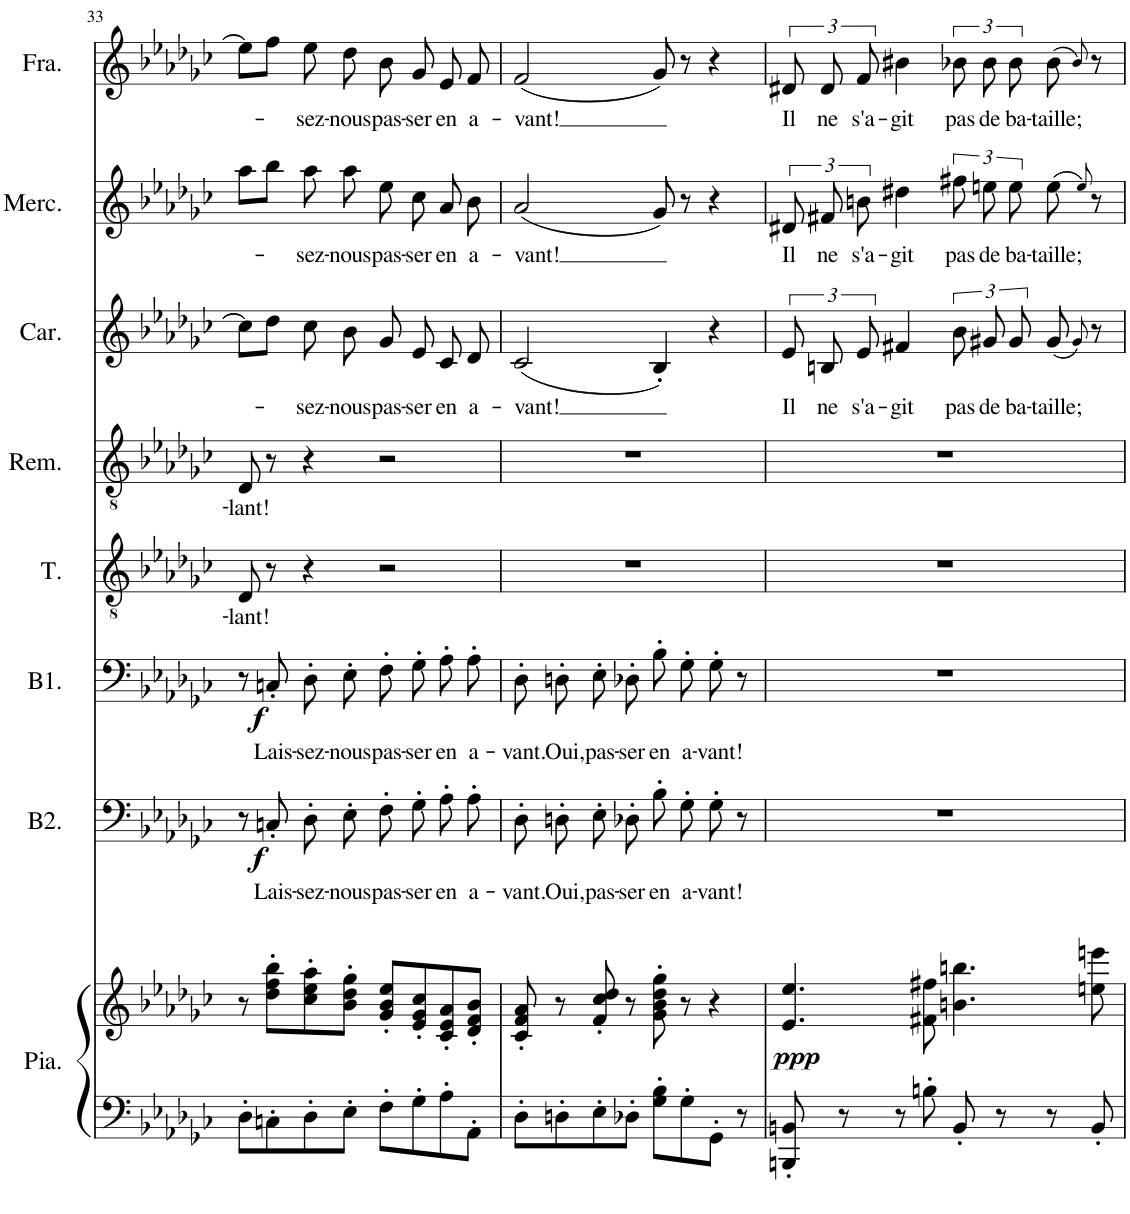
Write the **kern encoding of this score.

**kern	**kern	**dynam	**kern	**text	**dynam	**kern	**text	**dynam	**kern	**text	**kern	**text	**kern	**text	**kern	**text	**kern	**text
*part8	*part8	*part8	*part7	*part7	*part7	*part6	*part6	*part6	*part5	*part5	*part4	*part4	*part3	*part3	*part2	*part2	*part1	*part1
*staff9	*staff8	*staff8/9	*staff7	*staff7	*staff7	*staff6	*staff6	*staff6	*staff5	*staff5	*staff4	*staff4	*staff3	*staff3	*staff2	*staff2	*staff1	*staff1
*I"Piano	*	*	*I"Basse 2	*	*	*I"Basse 1	*	*	*I"Ténor	*	*I"Remendado	*	*I"Carmen	*	*I"Mercedes	*	*I"Fraquita	*
*I'Pia.	*	*	*I'B2.	*	*	*I'B1.	*	*	*I'T.	*	*I'Rem.	*	*I'Car.	*	*I'Merc.	*	*I'Fra.	*
!!LO:PB:g=z
*clefF4	*clefG2	*	*clefF4	*	*	*clefF4	*	*	*clefGv2	*	*clefGv2	*	*clefG2	*	*clefG2	*	*clefG2	*
*k[b-e-a-d-g-c-]	*k[b-e-a-d-g-c-]	*	*k[b-e-a-d-g-c-]	*	*	*k[b-e-a-d-g-c-]	*	*	*k[b-e-a-d-g-c-]	*	*k[b-e-a-d-g-c-]	*	*k[b-e-a-d-g-c-]	*	*k[b-e-a-d-g-c-]	*	*k[b-e-a-d-g-c-]	*
*M4/4	*M4/4	*	*M4/4	*	*	*M4/4	*	*	*M4/4	*	*M4/4	*	*M4/4	*	*M4/4	*	*M4/4	*
=33	=33	=33	=33	=33	=33	=33	=33	=33	=33	=33	=33	=33	=33	=33	=33	=33	=33	=33
!	!	!	!	!	!	!	!	!	!	!LO:LY:b	!	!LO:LY:b	!	!	!	!	!	!
8D-'\L	8r	.	8r	.	.	8r	.	.	8D-/	-lant!	8D-/	-lant!	8cc-\L]	.	8aa-\L	.	8ee-\L]	.
!	!	!	!	!LO:LY:b	!LO:DY:b	!	!LO:LY:b	!LO:DY:b	!	!	!	!	!	!	!	!	!	!
8Cn'\	8dd-\' 8ff\' 8bb-\'L	.	8Cn'/	Lais-	f	8Cn'/	Lais-	f	8r	.	8r	.	8dd-\J	.	8bb-\J	.	8ff\J	.
!	!	!	!	!LO:LY:b	!	!	!LO:LY:b	!	!	!	!	!	!	!LO:LY:b	!	!LO:LY:b	!	!LO:LY:b
8D-'\	8cc-\' 8ee-\' 8aa-\'	.	8D-'\L	-sez-	.	8D-'\L	-sez-	.	4r	.	4r	.	8cc-\	-sez-	8aa-\	-sez-	8ee-\	-sez-
!	!	!	!	!LO:LY:b	!	!	!LO:LY:b	!	!	!	!	!	!	!LO:LY:b	!	!LO:LY:b	!	!LO:LY:b
8E-'\J	8b-\' 8dd-\' 8gg-\'J	.	8E-'\J	-nous	.	8E-'\J	-nous	.	.	.	.	.	8b-\	-nous	8aa-\	-nous	8dd-\	-nous
!	!	!	!	!LO:LY:b	!	!	!LO:LY:b	!	!	!	!	!	!	!LO:LY:b	!	!LO:LY:b	!	!LO:LY:b
8F'\L	8g-/' 8b-/' 8ee-/'L	.	8F'\L	pas-	.	8F'\L	pas-	.	2r	.	2r	.	8g-/	pas-	8ee-\	pas-	8b-\	pas-
!	!	!	!	!LO:LY:b	!	!	!LO:LY:b	!	!	!	!	!	!	!LO:LY:b	!	!LO:LY:b	!	!LO:LY:b
8G-'\	8e-/' 8g-/' 8cc-/'	.	8G-'\J	-ser	.	8G-'\J	-ser	.	.	.	.	.	8e-/	-ser	8cc-\	-ser	8g-/	-ser
!	!	!	!	!LO:LY:b	!	!	!LO:LY:b	!	!	!	!	!	!	!LO:LY:b	!	!LO:LY:b	!	!LO:LY:b
8A-'\	8c-/' 8e-/' 8a-/'	.	8A-'\L	en	.	8A-'\L	en	.	.	.	.	.	8c-/	en	8a-/	en	8e-/	en
!	!	!	!	!LO:LY:b	!	!	!LO:LY:b	!	!	!	!	!	!	!LO:LY:b	!	!LO:LY:b	!	!LO:LY:b
8AA-'\J	8d-/' 8f/' 8b-/'J	.	8A-'\J	a-	.	8A-'\J	a-	.	.	.	.	.	8d-/	a-	8b-\	a-	8f/	a-
=34	=34	=34	=34	=34	=34	=34	=34	=34	=34	=34	=34	=34	=34	=34	=34	=34	=34	=34
!	!	!	!	!LO:LY:b	!	!	!LO:LY:b	!	!	!	!	!	!	!LO:LY:b	!	!LO:LY:b	!	!LO:LY:b
8D-'\L	8c-/' 8f/' 8a-/'	.	8D-'\L	-vant.	.	8D-'\L	-vant.	.	1r	.	1r	.	(2c-/	-vant!	(2a-/	-vant!	(2f/	-vant!
!	!	!	!	!LO:LY:b	!	!	!LO:LY:b	!	!	!	!	!	!	!	!	!	!	!
8Dn'\	8r	.	8Dn'\J	Oui,	.	8Dn'\J	Oui,	.	.	.	.	.	.	.	.	.	.	.
!	!	!	!	!LO:LY:b	!	!	!LO:LY:b	!	!	!	!	!	!	!	!	!	!	!
8E-'\	8f/' 8cc-/' 8dd-/'	.	8E-'\L	pas-	.	8E-'\L	pas-	.	.	.	.	.	.	.	.	.	.	.
!	!	!	!	!LO:LY:b	!	!	!LO:LY:b	!	!	!	!	!	!	!	!	!	!	!
8D-X'\J	8r	.	8D-X'\J	-ser	.	8D-X'\J	-ser	.	.	.	.	.	.	.	.	.	.	.
!	!	!	!	!LO:LY:b	!	!	!LO:LY:b	!	!	!	!	!	!	!	!	!	!	!
8G-\' 8B-\'L	8g-\' 8b-\' 8dd-\' 8gg-\'	.	8B-'\L	en	.	8B-'\L	en	.	.	.	.	.	4B-'/)	.	8g-/)	.	8g-/)	.
!	!	!	!	!LO:LY:b	!	!	!LO:LY:b	!	!	!	!	!	!	!	!	!	!	!
8G-'\	8r	.	8G-'\J	a-	.	8G-'\J	a-	.	.	.	.	.	.	.	8r	.	8r	.
!	!	!	!	!LO:LY:b	!	!	!LO:LY:b	!	!	!	!	!	!	!	!	!	!	!
8GG-'\J	4r	.	8G-'\	-vant!	.	8G-'\	-vant!	.	.	.	.	.	4r	.	4r	.	4r	.
8r	.	.	8r	.	.	8r	.	.	.	.	.	.	.	.	.	.	.	.
=35	=35	=35	=35	=35	=35	=35	=35	=35	=35	=35	=35	=35	=35	=35	=35	=35	=35	=35
!	!	!LO:DY:b	!	!	!	!	!	!	!	!	!	!	!	!LO:LY:b	!	!LO:LY:b	!	!LO:LY:b
8BBBn/' 8BBn/'	4.e-/ 4.ee-/	ppp	1r	.	.	1r	.	.	1r	.	1r	.	12e-/	Il	12d#X/	Il	12d#X/	Il
!	!	!	!	!	!	!	!	!	!	!	!	!	!	!LO:LY:b	!	!LO:LY:b	!	!LO:LY:b
.	.	.	.	.	.	.	.	.	.	.	.	.	12Bn/	ne	12f#X/	ne	12d#/	ne
8r	.	.	.	.	.	.	.	.	.	.	.	.	.	.	.	.	.	.
!	!	!	!	!	!	!	!	!	!	!	!	!	!	!LO:LY:b	!	!LO:LY:b	!	!LO:LY:b
.	.	.	.	.	.	.	.	.	.	.	.	.	12e-/	s'a-	12bn\	s'a-	12f/	s'a-
!	!	!	!	!	!	!	!	!	!	!	!	!	!	!LO:LY:b	!	!LO:LY:b	!	!LO:LY:b
8r	.	.	.	.	.	.	.	.	.	.	.	.	4f#X/	-git	4dd#X\	-git	4b#X\	-git
8Bn'\	8f#X\ 8ff#X\	.	.	.	.	.	.	.	.	.	.	.	.	.	.	.	.	.
!	!	!	!	!	!	!	!	!	!	!	!	!	!	!LO:LY:b	!	!LO:LY:b	!	!LO:LY:b
8BB'/	4.bn\ 4.bbn\	.	.	.	.	.	.	.	.	.	.	.	12b-\	pas	12ff#X\	pas	12b-X\	pas
!	!	!	!	!	!	!	!	!	!	!	!	!	!	!LO:LY:b	!	!LO:LY:b	!	!LO:LY:b
.	.	.	.	.	.	.	.	.	.	.	.	.	12g#X/	de	12een\	de	12b-\	de
8r	.	.	.	.	.	.	.	.	.	.	.	.	.	.	.	.	.	.
!	!	!	!	!	!	!	!	!	!	!	!	!	!	!LO:LY:b	!	!LO:LY:b	!	!LO:LY:b
.	.	.	.	.	.	.	.	.	.	.	.	.	12g#/	ba-	12ee\	ba-	12b-\	ba-
!	!	!	!	!	!	!	!	!	!	!	!	!	!	!LO:LY:b	!	!LO:LY:b	!	!LO:LY:b
8r	.	.	.	.	.	.	.	.	.	.	.	.	(8g#/	-taille;	(8ee\	-taille;	(8b-\	-taille;
.	.	.	.	.	.	.	.	.	.	.	.	.	8qg#/)	.	8qee/)	.	8qb-/)	.
8BB'/	8een\ 8eeen\	.	.	.	.	.	.	.	.	.	.	.	8r	.	8r	.	8r	.
=	=	=	=	=	=	=	=	=	=	=	=	=	=	=	=	=	=	=
*-	*-	*-	*-	*-	*-	*-	*-	*-	*-	*-	*-	*-	*-	*-	*-	*-	*-	*-
